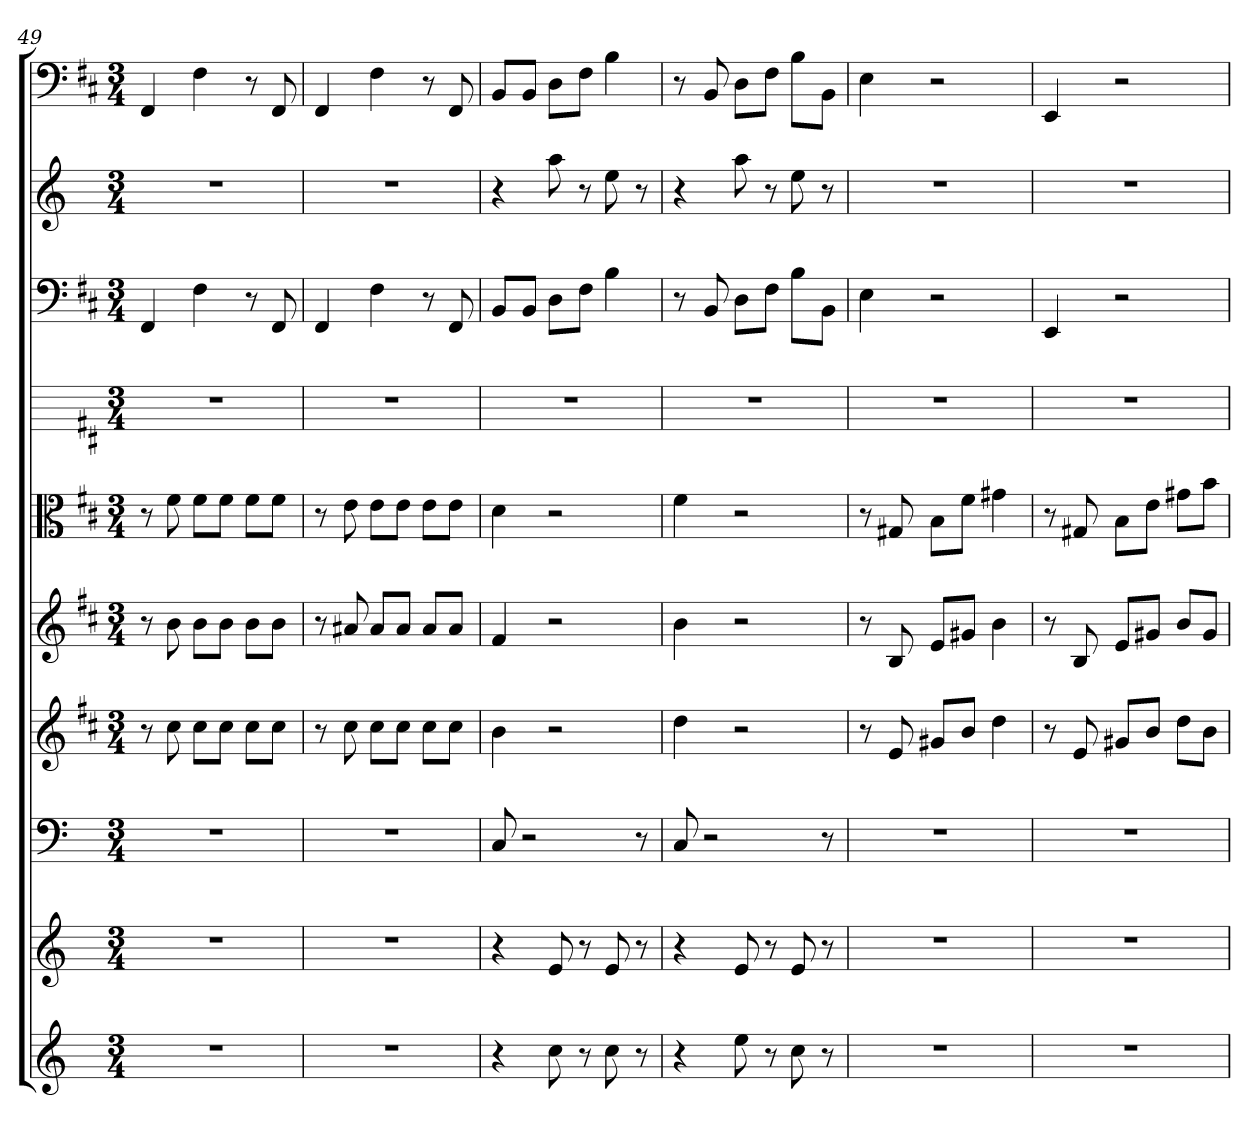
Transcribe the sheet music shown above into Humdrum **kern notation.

**kern	**kern	**kern	**kern	**kern	**kern	**kern	**kern	**kern	**kern
*part10	*part9	*part8	*part7	*part6	*part5	*part4	*part3	*part2	*part1
*staff10	*staff9	*staff8	*staff7	*staff6	*staff5	*staff4	*staff3	*staff2	*staff1
*	*	*clefF4	*	*	*clefC3	*	*clefF4	*	*clefF4
*k[]	*k[]	*k[]	*k[f#c#]	*k[f#c#]	*k[f#c#]	*k[f#c#]	*k[f#c#]	*k[]	*k[f#c#]
*M3/4	*M3/4	*M3/4	*M3/4	*M3/4	*M3/4	*M3/4	*M3/4	*M3/4	*M3/4
=49	=49	=49	=49	=49	=49	=49	=49	=49	=49
2.r	2.r	2.r	8r	8r	8r	2.r	4FF#	2.r	4FF#
.	.	.	8cc#	8b	8f#	.	.	.	.
.	.	.	8cc#L	8bL	8f#\L	.	4F#	.	4F#
.	.	.	8cc#J	8bJ	8f#\J	.	.	.	.
.	.	.	8cc#L	8bL	8f#\L	.	8r	.	8r
.	.	.	8cc#J	8bJ	8f#\J	.	8FF#	.	8FF#
=50	=50	=50	=50	=50	=50	=50	=50	=50	=50
2.r	2.r	2.r	8r	8r	8r	2.r	4FF#	2.r	4FF#
.	.	.	8cc#	8a#X	8e	.	.	.	.
.	.	.	8cc#L	8a#L	8e\L	.	4F#	.	4F#
.	.	.	8cc#J	8a#J	8e\J	.	.	.	.
.	.	.	8cc#L	8a#L	8e\L	.	8r	.	8r
.	.	.	8cc#J	8a#J	8e\J	.	8FF#	.	8FF#
=51	=51	=51	=51	=51	=51	=51	=51	=51	=51
4r	4r	8C	4b	4f#	4d	2.r	8BB/L	4r	8BB/L
.	.	2r	.	.	.	.	8BB/J	.	8BB/J
8cc	8e	.	2r	2r	2r	.	8D\L	8aa	8D\L
8r	8r	.	.	.	.	.	8F#\J	8r	8F#\J
8cc	8e	.	.	.	.	.	4B	8ee	4B
8r	8r	8r	.	.	.	.	.	8r	.
=52	=52	=52	=52	=52	=52	=52	=52	=52	=52
4r	4r	8C	4dd	4b	4f#	2.r	8r	4r	8r
.	.	2r	.	.	.	.	8BB	.	8BB
8ee	8e	.	2r	2r	2r	.	8D\L	8aa	8D\L
8r	8r	.	.	.	.	.	8F#\J	8r	8F#\J
8cc	8e	.	.	.	.	.	8B\L	8ee	8B\L
8r	8r	8r	.	.	.	.	8BB\J	8r	8BB\J
=53	=53	=53	=53	=53	=53	=53	=53	=53	=53
2.r	2.r	2.r	8r	8r	8r	2.r	4E	2.r	4E
.	.	.	8e	8B	8G#X	.	.	.	.
.	.	.	8g#XL	8eL	8B\L	.	2r	.	2r
.	.	.	8bJ	8g#XJ	8f#\J	.	.	.	.
.	.	.	4dd	4b	4g#X	.	.	.	.
=54	=54	=54	=54	=54	=54	=54	=54	=54	=54
2.r	2.r	2.r	8r	8r	8r	2.r	4EE	2.r	4EE
.	.	.	8e	8B	8G#X	.	.	.	.
.	.	.	8g#XL	8eL	8B\L	.	2r	.	2r
.	.	.	8bJ	8g#XJ	8e\J	.	.	.	.
.	.	.	8ddL	8bL	8g#X\L	.	.	.	.
.	.	.	8bJ	8g#J	8b\J	.	.	.	.
=	=	=	=	=	=	=	=	=	=
*-	*-	*-	*-	*-	*-	*-	*-	*-	*-
